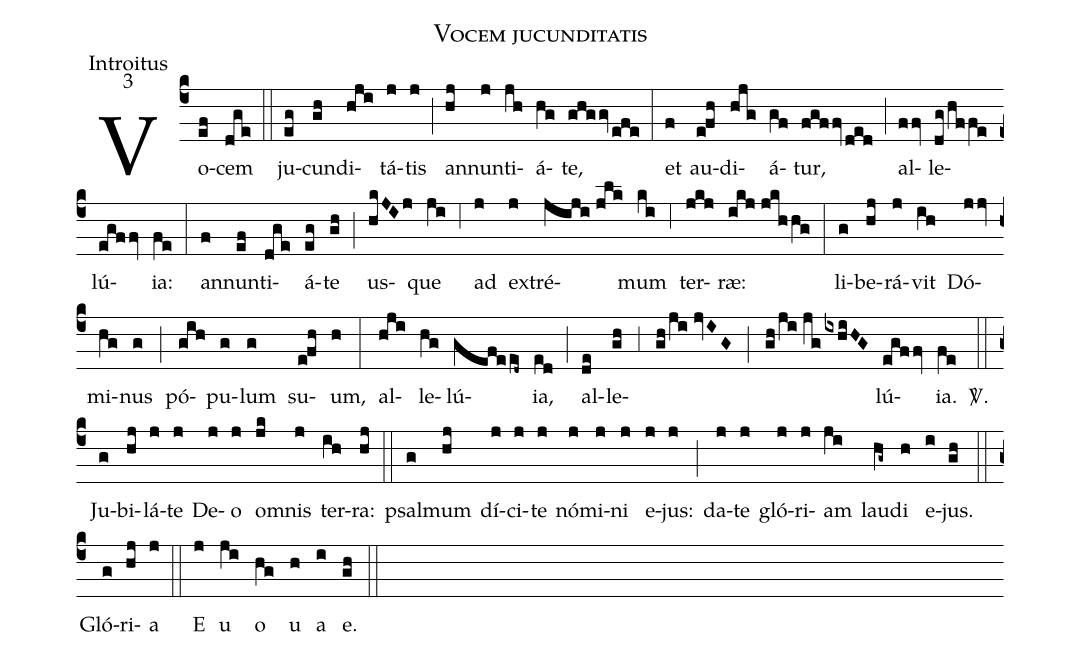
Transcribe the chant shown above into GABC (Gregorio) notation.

name:Vocem jucunditatis;
office-part:Introitus;
mode:3;
%%
(c4) Vo(ef)cem(dge) (::) ju(eg)cun(gh)di(hji)tá(j)tis(j) (;) an(hj)nun(j)ti(jh)á(hg)te,(ghggv/efe) (:) et(f) au(e!fh)di(hjg)á(gf)tur,(fgffv/ded) (;) al(ffv)le(dg/hffe)lú(egffv)ia:(fe) (:) an(f)nun(ef)ti(dge)á(eg)te(gh) (;) us(hkJIj)que(ji) (;6) ad(j) ex(j)tré(jiji//jlk)mum(ki) (;6) ter(jkj)ræ:(ikj//jkhhg) (:) li(g)be(hj)rá(j)vit(ih) Dó(jjv)mi(hg)nus(g) (;) pó(gih)pu(g)lum(g) su(e!fh)um,(h) (:) al(hji)le(hg)lú(gefeed~)ia,(ed) (;) al(de)le(gh;3gh/ji//jvIG;gh/ji//jg/ixhiHG)lú(egffv)ia.(fe) <sp>V/</sp>.(::) Ju(g)bi(hj)lá(j)te(j) De(j)o(j) o(jk)mnis(j) ter(ih)ra:(hj) (::) psal(g)mum(hj) dí(j)ci(j)te(j) nó(j)mi(j)ni(j) e(j)jus:(j) (;) da(j)te(j) gló(j)ri(j)am(ji) lau(hg~)di(h) e(i)jus.(gh) (::) Gló(g)ri(hj)a(j) (::) E(j) u(ji) o(hg) u(h) a(i) e.(gh) (::)
